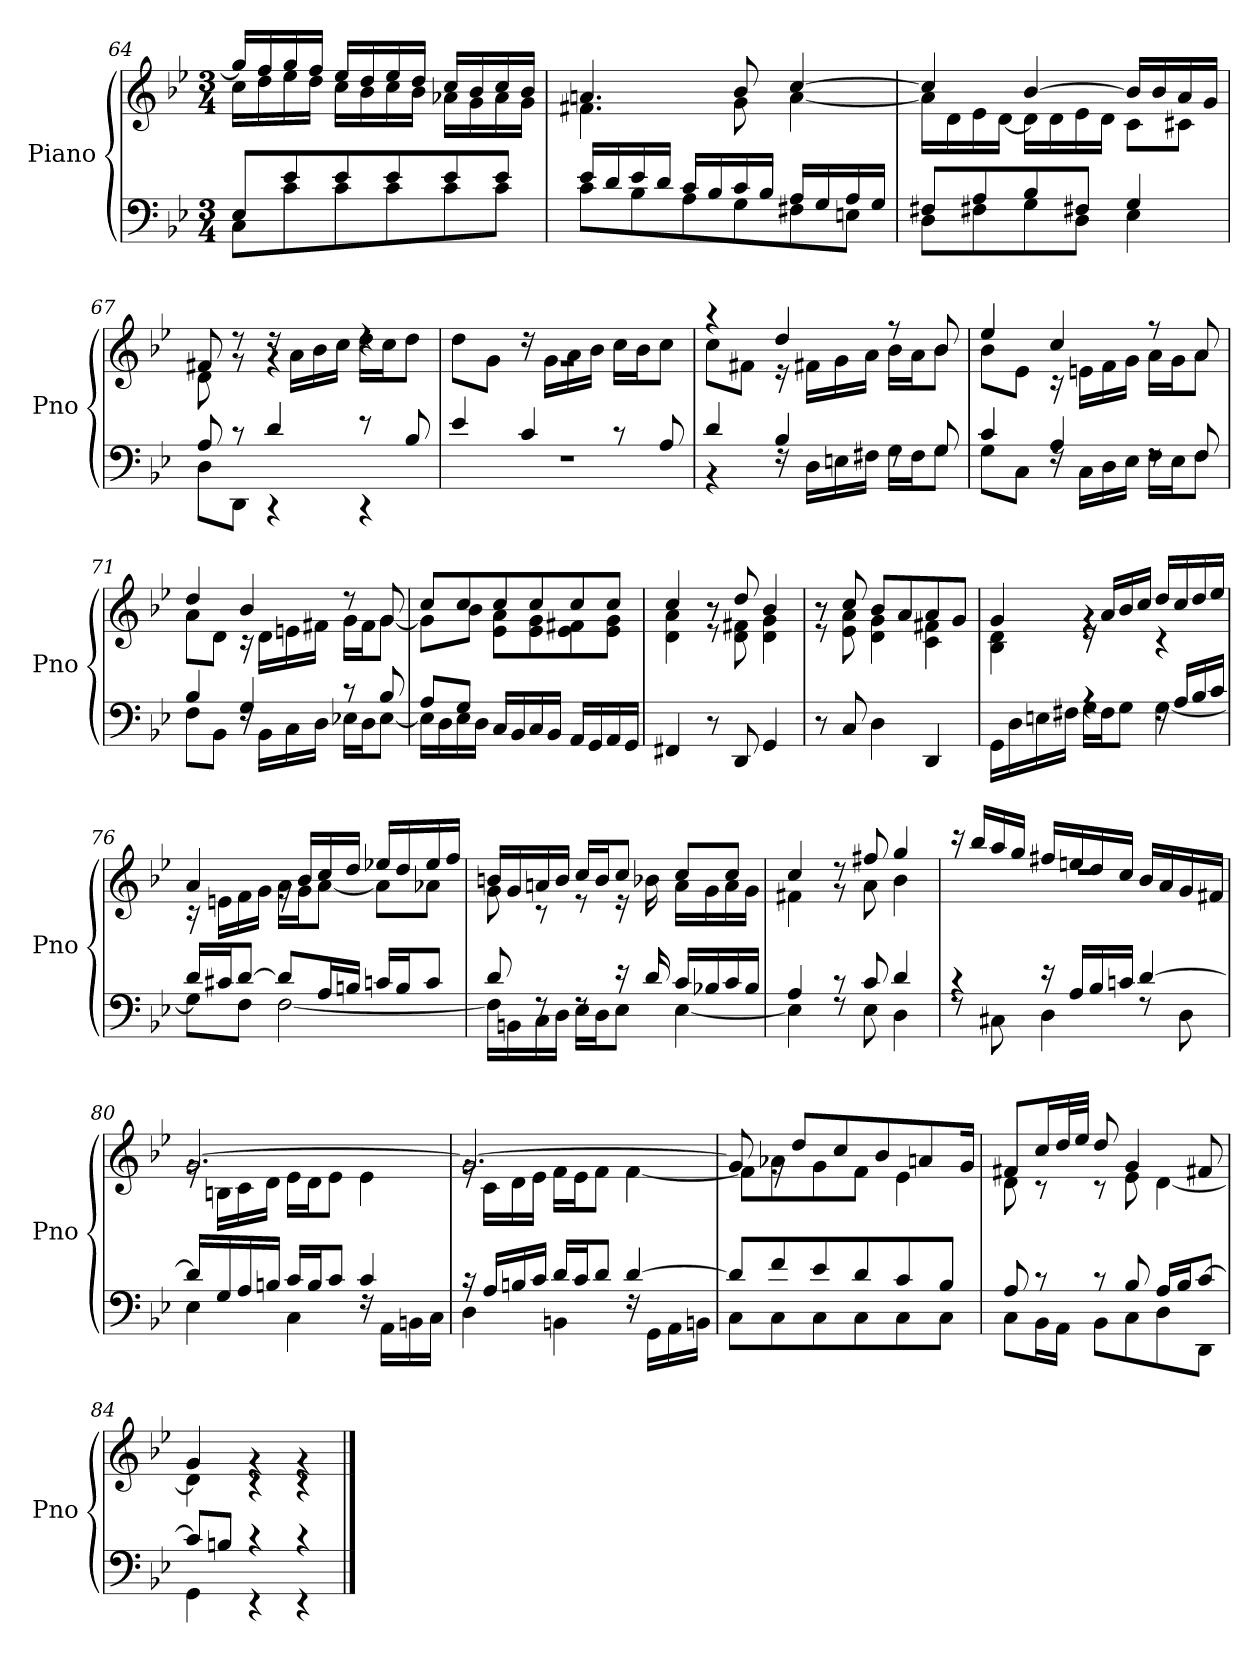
**kern	**kern
*part1	*part1
*staff2	*staff1
*I"Piano	*
*I'Pno	*
!!LO:LB:g=z
*clefF4	*clefG2
*k[b-e-]	*k[b-e-]
*M3/4	*M3/4
=64	=64
*^	*^
8E-/L	8C\L	16gg/LL]	16cc\LL
.	.	16ff/	16dd\
8e-/	8c\	16gg/	16ee-\
.	.	16ff/JJ	16dd\JJ
8e-/	8c\	16ee-/LL	16cc\LL
.	.	16dd/	16b-\
8e-/	8c\	16ee-/	16cc\
.	.	16dd/JJ	16b-\JJ
8e-/	8c\	16cc/LL	16a-X\LL
.	.	16b-/	16g\
8e-/J	8c\J	16cc/	16a-\
.	.	16b-/JJ	16g\JJ
=65	=65	=65	=65
16e-/LL	8c\L	4.an/	4.f#X\
16d/	.	.	.
16e-/	8B-\	.	.
16d/JJ	.	.	.
16c/LL	8A\	.	.
16B-/	.	.	.
16c/	8G\	8b-/	8g\
16B-/JJ	.	.	.
16A/LL	8F#X\	[4cc/	[4a\
16G/	.	.	.
16A/	8En\J	.	.
16G/JJ	.	.	.
=66	=66	=66	=66
8F#X/L	8D\L	4cc/]	16a\LL]
.	.	.	16d\
8A/	8F#X\	.	16e-\
.	.	.	[16d\JJ
8B-/	8G\	[4b-/	16d\LL]
.	.	.	16d\
8F#X/J	8D\J	.	16e-\
.	.	.	16d\JJ
4G/	4E-\	16b-/LL]	8c\L
.	.	16b-/	.
.	.	16a/	8c#X\J
.	.	16g/JJ	.
!!LO:LB:g=z	!!
=67	=67	=67	=67
8A/	8D\L	8f#X/	8d\
8r	8DD\J	8rg	8rdd
4d/	4r	4rg	16rdd
.	.	.	16a\LL
.	.	.	16b-\
.	.	.	16cc\JJ
8r	4r	4rdd	16dd\LL
.	.	.	16cc\J
8B-/	.	.	8dd\J
=68	=68	=68	=68
4e-/	2.rF	2.rg	8dd\L
.	.	.	8g\J
4c/	.	.	16rdd
.	.	.	16g\LL
.	.	.	16a\
.	.	.	16b-\JJ
8r	.	.	16cc\LL
.	.	.	16b-\J
8A/	.	.	8cc\J
=69	=69	=69	=69
4d/	4r	4r	8cc\L
.	.	.	8f#X\J
4B-/	16rF	4dd/	16r
.	16D\LL	.	16f#X\LL
.	16En\	.	16g\
.	16F#X\JJ	.	16a\JJ
8rF	16G\LL	8r	16b-\LL
.	16F#\J	.	16a\J
8G/	8G\J	8b-/	8b-\J
=70	=70	=70	=70
4c/	8G\L	4ee-/	8b-\L
.	8C\J	.	8e-\J
4A/	16rF	4cc/	16r
.	16C\LL	.	16en\LL
.	16D\	.	16f\
.	16E-\JJ	.	16g\JJ
8rF	16F\LL	8r	16a\LL
.	16E-\J	.	16g\J
8F/	8F\J	8a/	8a\J
!!LO:LB:g=z	!!
=71	=71	=71	=71
4B-/	8F\L	4dd/	8a\L
.	8BB-\J	.	8d\J
4G/	16rF	4b-/	16r
.	16BB-\LL	.	16d\LL
.	16C\	.	16en\
.	16D\JJ	.	16f#X\JJ
8r	16E-X\LL	8r	16g\LL
.	16D\J	.	16f#\J
8B-/	[8E-\J	8g/	[8g\J
=72	=72	=72	=72
8A/L	16E-\LL]	8cc/L	8g\L]
.	16D\	.	.
8G/J	16E-\	8cc/	8b-\J
.	16D\JJ	.	.
16C/LL	2ryy	8cc/	8e-\ 8a\L
16BB-/	.	.	.
16C/	.	8cc/	8e-\ 8g\
16BB-/JJ	.	.	.
16AA/LL	.	8cc/	8e-\ 8f#X\
16GG/	.	.	.
16AA/	.	8cc/J	8e-\ 8g\J
16GG/JJ	.	.	.
*v	*v	*	*
=73	=73	=73
*	*	*^
4FF#X/	4cc/	4d\ 4a\	4ryy
8r	8r	8r	8re
8DD/	8dd/	8d\ 8f#X\	4.ryy
4GG/	4b-/	4d\ 4g\	.
=74	=74	=74	=74
8r	8r	8r	8re
8C/	8cc/	8e-\ 8a\	2ryy
4D\	8b-/L	4d\ 4g\	.
.	8a/	.	.
4DD/	8a/	4c\ 4f#X\	.
.	8g/J	.	8ryy
*	*	*v	*v
!!LO:PB:g=z
=75	=75	=75
*^	*	*
16GG\LL	4ryy	4g/	4B-\ 4d\
16D\	.	.	.
16En\	.	.	.
16F#X\JJ	.	.	.
4rA	16G\LL	16re	4rg
.	16F#\J	16a/LL	.
.	8G\J	16b-/	.
.	.	16cc/JJ	.
16rF	[4G\	16dd/LL	4r
16A/LL	.	16cc/	.
16B-/	.	16dd/	.
16c/JJ	.	16ee-/JJ	.
=76	=76	=76	=76
16d/LL	8G\L]	4a/	16r
16c#X/J	.	.	16en\LL
[8d/J	8F\J	.	16f\
.	.	.	16g\JJ
8d/L]	[2F\	16rg	16a\LL
.	.	16b-/LL	16g\J
16A/L	.	16cc/	[8a\J
16Bn/JJ	.	16dd/JJ	.
16cn/LL	.	16ee-X/LL	8a\L]
16B/J	.	16dd/	.
8c/J	.	16ee-/	8a-X\J
.	.	16ff/JJ	.
=77	=77	=77	=77
8d/	16F\LL]	16bn/LL	8g\
.	16BBn\	16g/	.
8rF	16C\	16an/	8r
.	16D\JJ	16b/JJ	.
8rF	16E-\LL	16cc/LL	8r
.	16D\J	16b/J	.
16r	8E-\J	8cc/J	16r
16d/	.	.	16b-X\
16c/LL	[4E-\	8cc/L	16a\LL
16B-X/	.	.	16g\
16c/	.	8cc/J	16a\
16B-/JJ	.	.	16g\JJ
!!LO:LB:g=z	!!
=78	=78	=78	=78
4A/	4E-\]	4cc/	4f#X\
8r	8rF	8rg	8rdd
8c/	8E-\	8ff#X/	8a\
4d/	4D\	4gg/	4b-\
=79	=79	=79	=79
4r	8rF	16r	2.rdd
.	.	16bb-/LL	.
.	8C#X\	16aa/	.
.	.	16gg/JJ	.
16r	4D\	16ff#X/LL	.
16A/LL	.	16een/	.
16B-/	.	16dd/	.
16cn/JJ	.	16cc/JJ	.
[4d/	8rF	16b-/LL	.
.	.	16a/	.
.	8D\	16g/	.
.	.	16f#X/JJ	.
=80	=80	=80	=80
16d/LL]	4E-\	[2.g/	16rg
16G/	.	.	16Bn\LL
16A/	.	.	16c\
16Bn/JJ	.	.	16d\JJ
16c/LL	4C\	.	16e-\LL
16B/J	.	.	16d\J
8c/J	.	.	8e-\J
4c/	16rF	.	4e-\
.	16AA\LL	.	.
.	16BBn\	.	.
.	16C\JJ	.	.
!!LO:LB:g=z	!!
=81	=81	=81	=81
16r	4D\	2.g/_	16rg
16A/LL	.	.	16c\LL
16Bn/	.	.	16d\
16c/JJ	.	.	16e-\JJ
16d/LL	4BBn\	.	16f\LL
16c/J	.	.	16e-\J
8d/J	.	.	8f\J
[4d/	16rF	.	[4f\
.	16GG\LL	.	.
.	16AA\	.	.
.	16BBn\JJ	.	.
=82	=82	=82	=82
8d/L]	8C\L	8g/]	8f\L]
8f/	8C\	16rg	8a-X\
.	.	8dd/L	.
8e-/	8C\	.	8g\
.	.	8cc/	.
8d/	8C\	.	8f\J
.	.	8b-/	.
8c/	8C\	.	4e-\
.	.	8an/	.
8B-/J	8C\J	.	.
.	.	16g/Jk	.
=83	=83	=83	=83
8A/	8C\L	8f#X/L	8d\
8r	16BB-\L	16cc/L	8r
.	16AA\JJ	32dd/L	.
.	.	32ee-/JJJ	.
8r	8BB-\L	8dd/	8r
8B-/	8C\	4g/	8e-\
16A/LL	8D\	.	[4d\
16B-/J	.	.	.
[8c/J	8DD\J	8f#X/	.
=84	=84	=84	=84
8c/L]	4GG\	4g/	4d\]
8Bn/J	.	.	.
4r	4r	4rg	4r
4r	4r	4rg	4r
*v	*v	*	*
*	*v	*v
==	==
*-	*-
